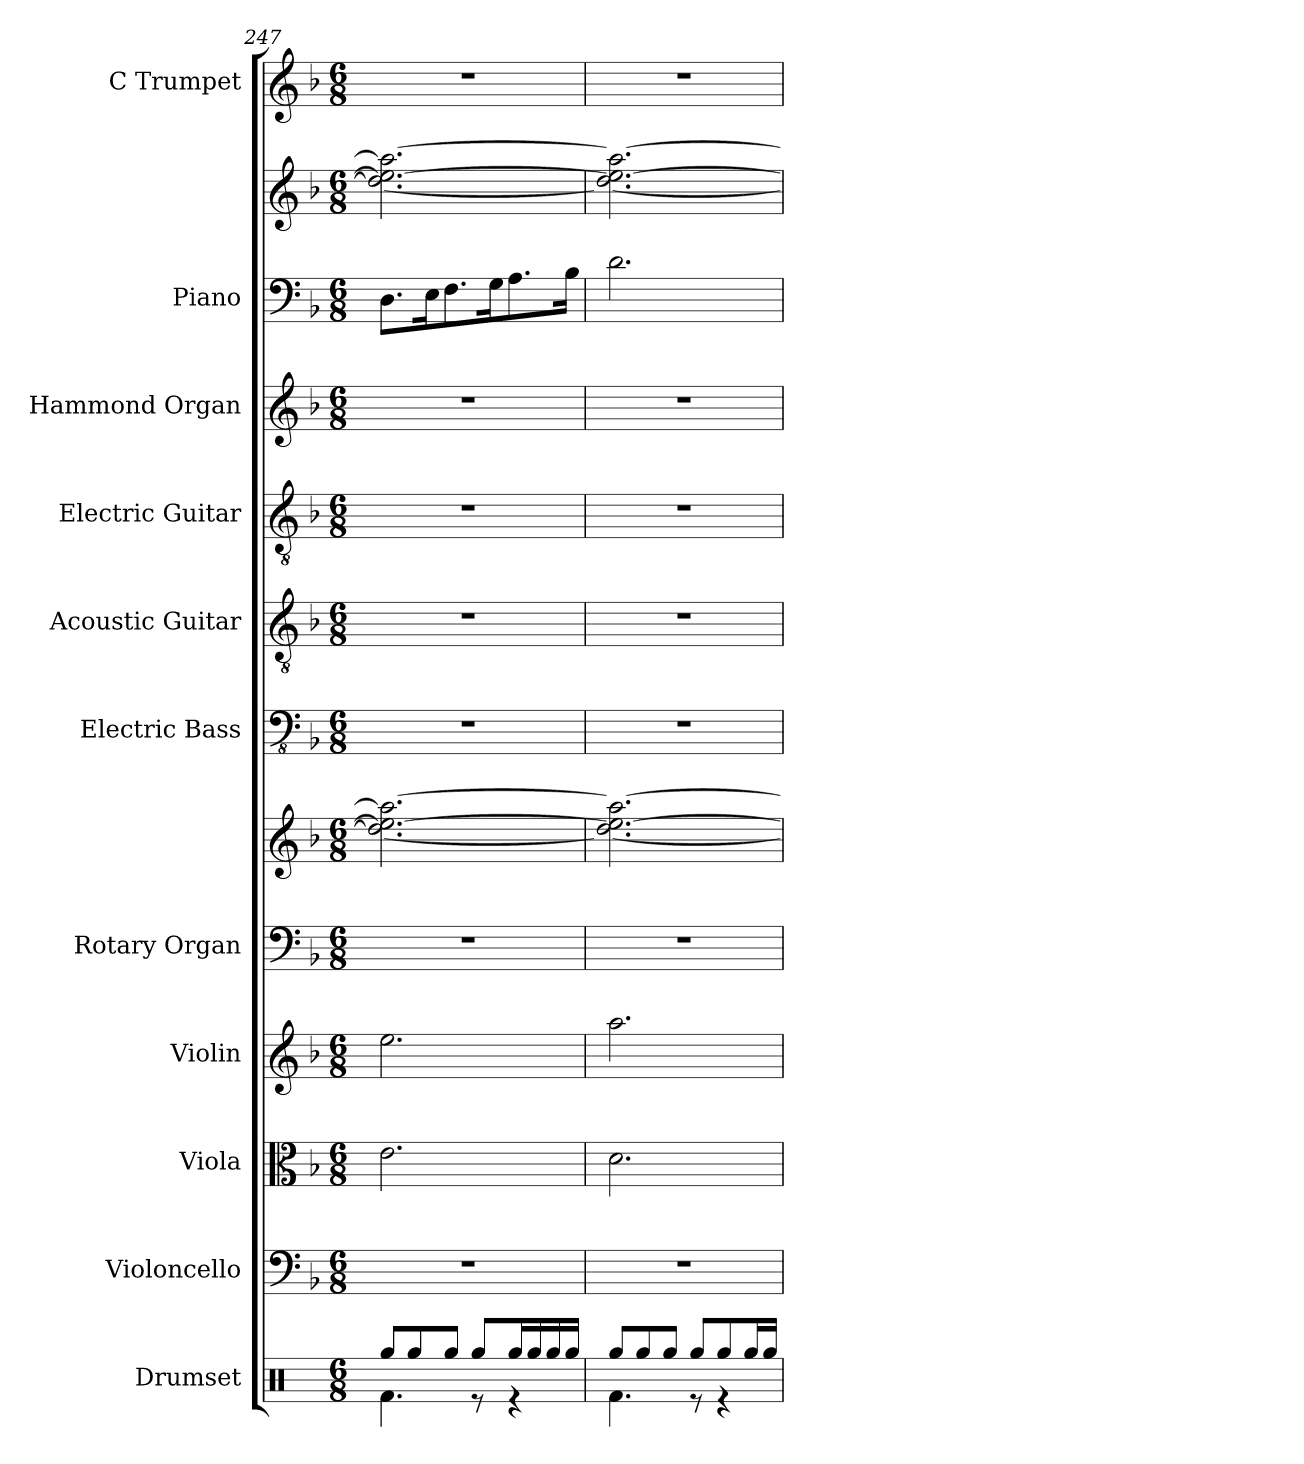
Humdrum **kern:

**kern	**kern	**kern	**kern	**kern	**kern	**kern	**kern	**kern	**kern	**kern	**kern	**kern
*part11	*part10	*part9	*part8	*part7	*part7	*part6	*part5	*part4	*part3	*part2	*part2	*part1
*staff13	*staff12	*staff11	*staff10	*staff9	*staff8	*staff7	*staff6	*staff5	*staff4	*staff3	*staff2	*staff1
*I"Drumset	*I"Violoncello	*I"Viola	*I"Violin	*I"Rotary Organ	*	*I"Electric Bass	*I"Acoustic Guitar	*I"Electric Guitar	*I"Hammond Organ	*I"Piano	*	*I"C Trumpet
*I'Drs.	*I'Vc.	*I'Vla.	*I'Vln.	*I'Rot. Org.	*	*I'El. B.	*I'Guit.	*I'El. Guit.	*I'Hm. Org.	*I'Pno.	*	*I'C Tpt.
*clefX	*clefF4	*clefC3	*clefG2	*clefF4	*clefG2	*clefFv4	*clefGv2	*clefGv2	*clefG2	*clefF4	*clefG2	*clefG2
*k[]	*k[b-]	*k[b-]	*k[b-]	*k[b-]	*k[b-]	*k[b-]	*k[b-]	*k[b-]	*k[b-]	*k[b-]	*k[b-]	*k[b-]
*M6/8	*M6/8	*M6/8	*M6/8	*M6/8	*M6/8	*M6/8	*M6/8	*M6/8	*M6/8	*M6/8	*M6/8	*M6/8
=247	=247	=247	=247	=247	=247	=247	=247	=247	=247	=247	=247	=247
*^	*	*	*	*	*	*	*	*	*	*	*	*
8Rgg/L	4.Rf\	2.r	2.e\	2.ee\	2.r	2.dd\_ 2.ee\_ 2.aa\_	2.r	2.r	2.r	2.r	8.D\L	2.dd\_ 2.ee\_ 2.aa\_	2.r
8Rgg/	.	.	.	.	.	.	.	.	.	.	.	.	.
.	.	.	.	.	.	.	.	.	.	.	16E\K	.	.
8Rgg/J	.	.	.	.	.	.	.	.	.	.	8.F\	.	.
8Rgg/L	8r	.	.	.	.	.	.	.	.	.	.	.	.
.	.	.	.	.	.	.	.	.	.	.	16G\K	.	.
16Rgg/L	4r	.	.	.	.	.	.	.	.	.	8.A\	.	.
16Rgg/	.	.	.	.	.	.	.	.	.	.	.	.	.
16Rgg/	.	.	.	.	.	.	.	.	.	.	.	.	.
16Rgg/JJ	.	.	.	.	.	.	.	.	.	.	16B-\Jk	.	.
=248	=248	=248	=248	=248	=248	=248	=248	=248	=248	=248	=248	=248	=248
8Rgg/L	4.Rf\	2.r	2.d\	2.aa\	2.r	2.dd\_ 2.ee\_ 2.aa\_	2.r	2.r	2.r	2.r	2.d\	2.dd\_ 2.ee\_ 2.aa\_	2.r
8Rgg/	.	.	.	.	.	.	.	.	.	.	.	.	.
8Rgg/J	.	.	.	.	.	.	.	.	.	.	.	.	.
8Rgg/L	8r	.	.	.	.	.	.	.	.	.	.	.	.
8Rgg/	4r	.	.	.	.	.	.	.	.	.	.	.	.
16Rgg/L	.	.	.	.	.	.	.	.	.	.	.	.	.
16Rgg/JJ	.	.	.	.	.	.	.	.	.	.	.	.	.
*v	*v	*	*	*	*	*	*	*	*	*	*	*	*
=	=	=	=	=	=	=	=	=	=	=	=	=
*-	*-	*-	*-	*-	*-	*-	*-	*-	*-	*-	*-	*-
